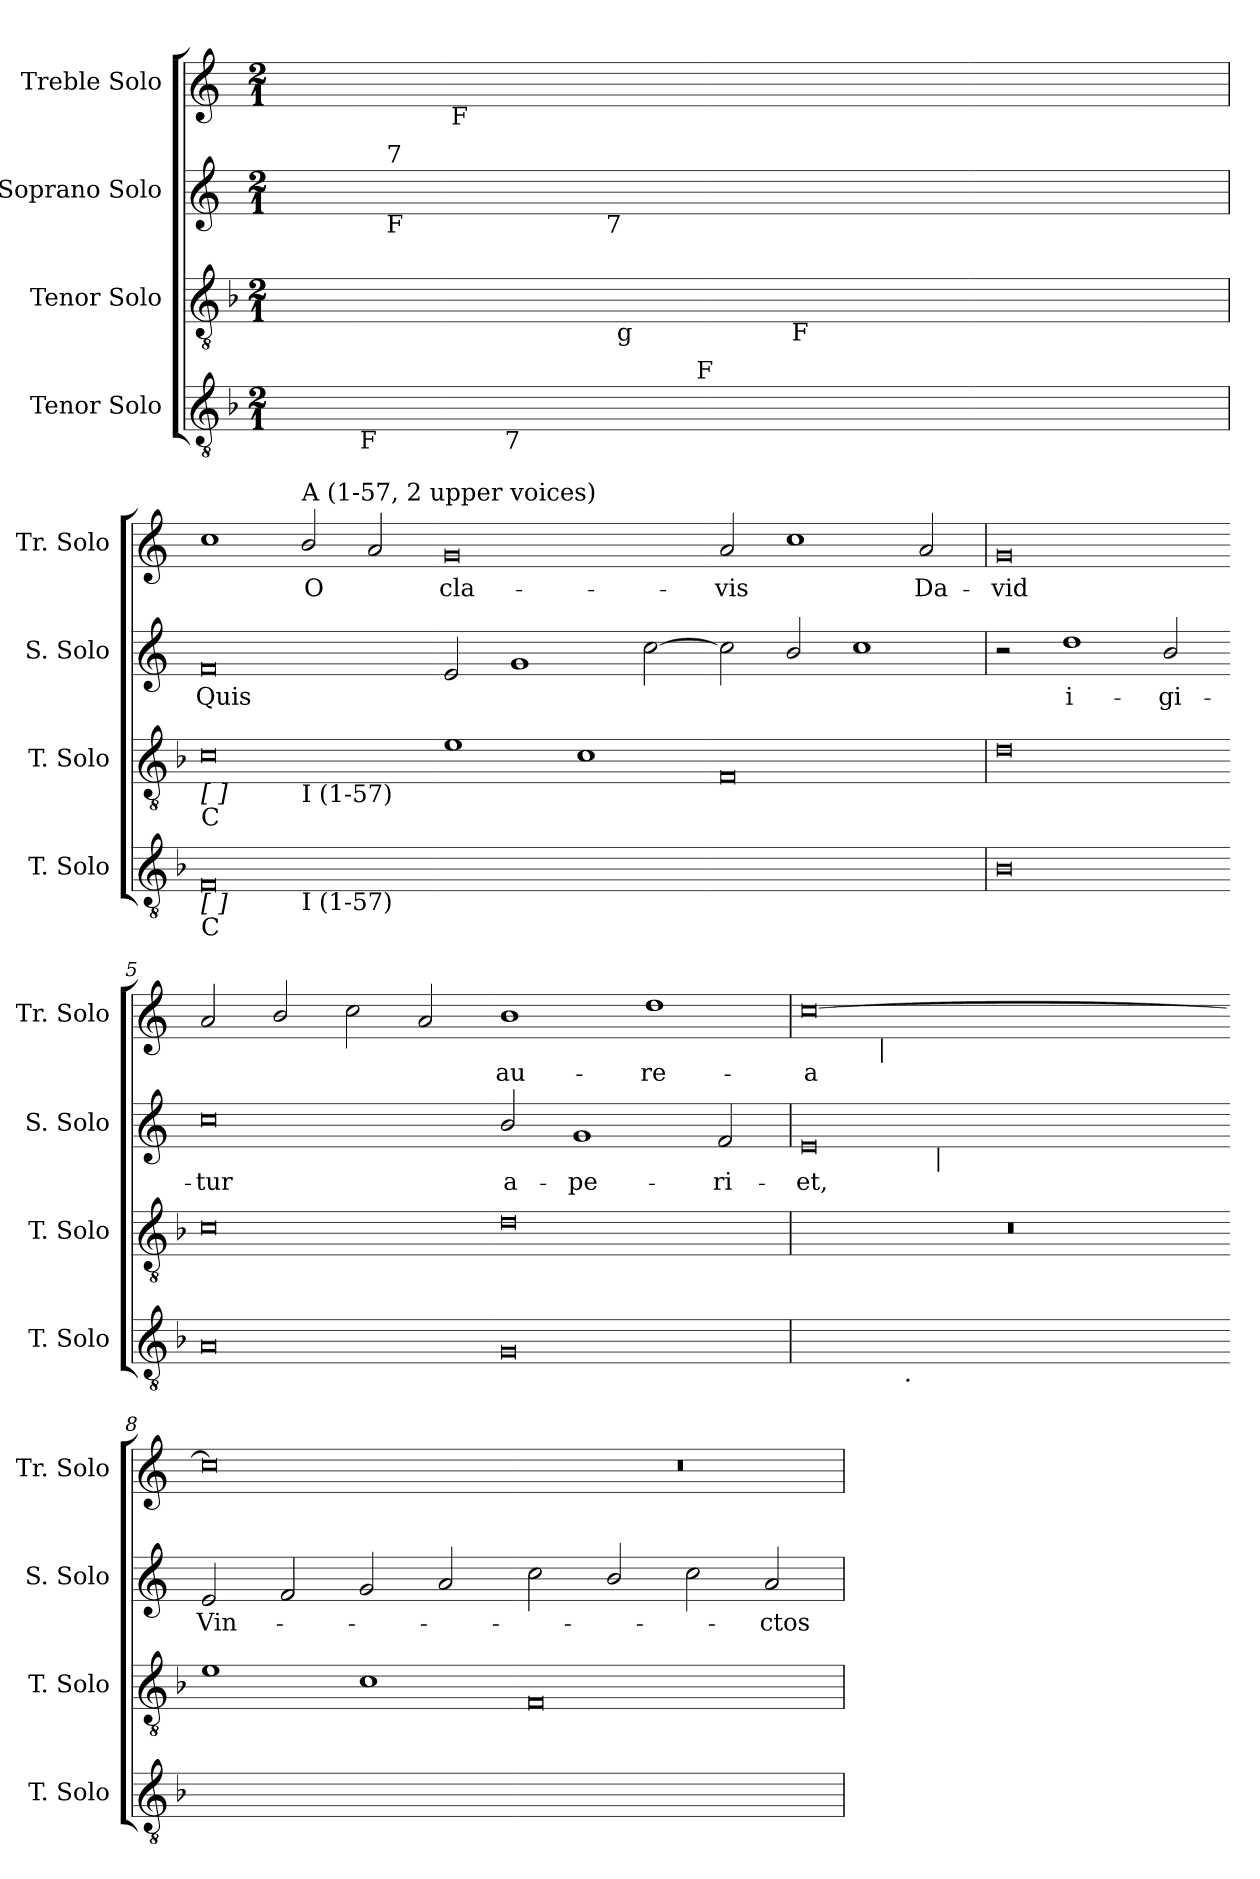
**kern	**kern	**kern	**text	**kern	**text
*part4	*part3	*part2	*part2	*part1	*part1
*staff4	*staff3	*staff2	*staff2	*staff1	*staff1
*I"Tenor Solo	*I"Tenor Solo	*I"Soprano Solo	*	*I"Treble Solo	*
*I'T. Solo	*I'T. Solo	*I'S. Solo	*	*I'Tr. Solo	*
!!LO:PB:g=z
*clefGv2	*clefGv2	*clefG2	*	*clefG2	*
*ITrd7c12	*ITrd7c12	*	*	*	*
*k[b-]	*k[b-]	*k[]	*	*k[]	*
*F:	*F:	*C:	*	*C:	*
*M2/1	*M2/1	*M2/1	*	*M2/1	*
=1	=1	=1	=1	=1	=1
!	!	!	!	!LO:TX:b:t=a	!
!	!	!	!	!LO:TX:b:t=Y	!
!	!	!	!	!LO:TX:b:t=Y	!
!	!	!LO:TX:b:t=F	!	!	!
!	!	!LO:TX:b:t=Y	!	!	!
!	!	!LO:TX:b:t=7	!	!	!
!	!	!LO:TX:b:t=F	!	!	!
!	!	!LO:TX:a:t=7	!	!	!
!	!LO:TX:b:t=Contratenor	!	!	!	!
!	!LO:TX:b:t=F	!	!	!	!
!	!LO:TX:b:t=F	!	!	!	!
!	!LO:TX:b:t=U	!	!	!	!
!	!LO:TX:b:t=U	!	!	!	!
!	!LO:TX:b:t=Í	!	!	!	!
!LO:TX:b:t=Tenor	!	!	!	!	!
!LO:TX:b:t=F	!	!	!	!	!
!LO:TX:b:t=F	!	!	!	!	!
!LO:TX:b:t=F	!	!	!	!	!
!LO:TX:b:t=7	!	!	!	!	!
!LO:TX:b:t=F	!	!	!	!	!
!LO:TX:b:t=7	!	!	!	!	!
!LO:TX:b:t=g	!	!	!	!	!
!LO:TX:b:t=Í	!	!	!	!	!
!LO:N:vis=1	!LO:N:vis=1	!LO:N:vis=1	!	!LO:N:vis=1	!
*^	*^	*^	*	*^	*
*	*^	*	*^	*	*^	*	*	*	*
*	*	*^	*	*	*	*	*	*	*	*	*	*
0ryy	4ryy	4ryy	2ryy	0ryy	2ryy	1ryy	0ryy	4ryy	2ryy	.	0ryy	4ryy	.
.	64ryy	8ryy	.	.	.	.	.	32ryy	.	.	.	8ryy	.
.	1024ryy	.	.	.	.	.	.	.	.	.	.	.	.
!	!LO:TX:b:t=F	!	!	!	!	!	!	!	!	!	!	!	!
.	1ryy	.	.	.	.	.	.	.	.	.	.	.	.
.	.	.	.	.	.	.	.	128ryy	.	.	.	.	.
.	.	.	.	.	.	.	.	256ryy	.	.	.	.	.
.	.	.	.	.	.	.	.	1024ryy	.	.	.	.	.
!	!	!	!	!	!	!	!	!LO:TX:a:t=7	!	!	!	!	!
!	!	!	!	!	!	!	!	!LO:TX:b:t=F	!	!	!	!	!
.	.	.	.	.	.	.	.	1ryy	.	.	.	.	.
.	.	16ryy	.	.	.	.	.	.	.	.	.	32ryy	.
.	.	.	.	.	.	.	.	.	.	.	.	128ryy	.
.	.	.	.	.	.	.	.	.	.	.	.	512ryy	.
!	!	!	!	!	!	!	!	!	!	!	!	!LO:TX:b:t=F	!
.	.	.	.	.	.	.	.	.	.	.	.	1ryy	.
.	.	32ryy	.	.	.	.	.	.	.	.	.	.	.
.	.	64ryy	.	.	.	.	.	.	.	.	.	.	.
.	.	256ryy	.	.	.	.	.	.	.	.	.	.	.
.	.	1024ryy	.	.	.	.	.	.	.	.	.	.	.
!	!	!LO:TX:b:t=7	!	!	!	!	!	!	!	!	!	!	!
.	.	1ryy	.	.	.	.	.	.	.	.	.	.	.
.	.	.	4ryy	.	8ryy	.	.	.	8ryy	.	.	.	.
.	.	.	.	.	16ryy	.	.	.	16ryy	.	.	.	.
.	.	.	.	.	64ryy	.	.	.	64ryy	.	.	.	.
.	.	.	.	.	128...ryy	.	.	.	512.ryy	.	.	.	.
!	!	!	!	!	!	!	!	!	!LO:TX:b:t=7	!	!	!	!
.	.	.	.	.	.	.	.	.	1ryy	.	.	.	.
!	!	!	!	!	!LO:TX:b:t=g	!	!	!	!	!	!	!	!
.	.	.	.	.	1ryy	.	.	.	.	.	.	.	.
.	.	.	8ryy	.	.	.	.	.	.	.	.	.	.
.	.	.	64ryy	.	.	.	.	.	.	.	.	.	.
.	.	.	1024ryy	.	.	.	.	.	.	.	.	.	.
!	!	!	!LO:TX:a:t=F	!	!	!	!	!	!	!	!	!	!
.	.	.	1ryy	.	.	.	.	.	.	.	.	.	.
.	.	.	.	.	.	16ryy	.	.	.	.	.	.	.
.	.	.	.	.	.	32ryy	.	.	.	.	.	.	.
.	.	.	.	.	.	256ryy	.	.	.	.	.	.	.
!	!	!	!	!	!	!LO:TX:b:t=F	!	!	!	!	!	!	!
.	.	.	.	.	.	2ryy	.	.	.	.	.	.	.
.	2ryy	.	.	.	.	.	.	.	.	.	.	.	.
.	.	.	.	.	.	.	.	2ryy	.	.	.	.	.
.	.	.	.	.	.	.	.	.	.	.	.	2ryy	.
.	.	2ryy	.	.	.	.	.	.	.	.	.	.	.
.	.	.	.	.	.	4ryy	.	.	.	.	.	.	.
.	.	.	.	.	.	.	.	.	4ryy	.	.	.	.
.	.	.	.	.	4ryy	.	.	.	.	.	.	.	.
.	8ryy	.	.	.	.	.	.	.	.	.	.	.	.
.	.	.	.	.	.	.	.	8ryy	.	.	.	.	.
.	.	.	.	.	.	8ryy	.	.	.	.	.	.	.
.	16ryy	.	16ryy	.	.	.	.	.	.	.	.	.	.
.	.	.	.	.	.	.	.	.	.	.	.	16ryy	.
.	.	.	.	.	.	.	.	16ryy	.	.	.	.	.
.	32ryy	.	32ryy	.	.	.	.	.	.	.	.	.	.
.	.	.	.	.	.	.	.	.	32ryy	.	.	.	.
.	.	.	.	.	32ryy	.	.	.	.	.	.	.	.
.	.	.	.	.	.	64..ryy	.	.	.	.	.	.	.
.	.	.	.	.	.	.	.	.	.	.	.	64ryy	.
.	.	.	.	.	.	.	.	64ryy	.	.	.	.	.
.	128...ryy	.	128...ryy	.	.	.	.	.	.	.	.	.	.
.	.	.	.	.	.	.	.	.	128ryy	.	.	.	.
.	.	128ryy	.	.	.	.	.	.	.	.	.	.	.
.	.	.	.	.	.	.	.	.	.	.	.	256.ryy	.
.	.	.	.	.	.	.	.	.	256ryy	.	.	.	.
.	.	512.ryy	.	.	.	.	.	512.ryy	.	.	.	.	.
.	.	.	.	.	1024ryy	.	.	.	1024ryy	.	.	.	.
*v	*v	*v	*v	*	*	*	*v	*v	*v	*	*v	*v	*
*	*v	*v	*v	*	*	*	*
=1	=1	=1	=1	=1	=1
*^	*^	*^	*	*^	*
*	*^	*	*^	*	*^	*	*	*	*
*	*	*^	*	*	*	*	*	*	*	*	*	*
!	!	!	!	!	!	!	!	!	!	!	!LO:TX:b:t=[ ]	!	!
!	!	!	!	!	!	!	!	!	!	!	!LO:TX:b:t=C	!	!
!	!	!	!	!	!	!	!LO:TX:b:t=[ ]	!	!	!	!	!	!
!	!	!	!	!	!	!	!LO:TX:b:t=C	!	!	!	!	!	!
!	!	!	!	!LO:TX:b:t=[ ]	!	!	!	!	!	!	!	!	!
!	!	!	!	!LO:TX:b:t=C	!	!	!	!	!	!	!	!	!
!LO:TX:b:t=[ ]	!	!	!	!	!	!	!	!	!	!	!	!	!
!LO:TX:b:t=C	!	!	!	!	!	!	!	!	!	!	!	!	!
!	!	!	!	!	!	!	!	!	!	!LO:LY:b:color=#000000	!	!	!
*	*v	*v	*v	*	*	*	*v	*v	*v	*	*v	*v	*
*	*	*	*v	*v	*	*	*	*
0FFi	1ryy	0Ci	1ryy	0fi	Quis	1cci	.
!	!	!	!	!	!	!LO:TX:a:t=A (1-57, 2 upper voices)	!
!	!	!	!LO:TX:b:t=I (1-57)	!	!	!	!
!	!LO:TX:b:t=I (1-57)	!	!	!	!	!	!
!	!	!	!	!	!	!	!LO:LY:b:color=#000000
.	1ryy	.	1ryy	.	.	2bi/	O
.	.	.	.	.	.	2ai/	.
*v	*v	*	*	*	*	*	*
*	*v	*v	*	*	*	*
=2-	=2-	=2-	=2-	=2-	=2-
*^	*^	*	*	*	*
!	!	!	!	!	!	!	!LO:LY:b:color=#000000
*v	*v	*	*	*	*	*	*
*	*v	*v	*	*	*	*
[>0Ciyy	1Ei	2ei/	.	0gi	cla-
.	.	1gi	.	.	.
.	1Ci	.	.	.	.
.	.	[>2cci\	.	.	.
=3-	=3-	=3-	=3-	=3-	=3-
!	!	!	!	!	!LO:LY:b:color=#000000
0Ciyy]	0FFi	2cci\]	.	2ai/	-vis
.	.	2bi/	.	1cci	.
.	.	1cci	.	.	.
!	!	!	!	!	!LO:LY:b:color=#000000
.	.	.	.	2ai/	Da-
=4	=4	=4	=4	=4	=4
!	!	!	!	!	!LO:LY:b:color=#000000
0BB-i	0Di	2r	.	0gi	-vid
!	!	!	!LO:LY:b:color=#000000	!	!
.	.	1ddi	i-	.	.
!	!	!	!LO:LY:b:color=#000000	!	!
.	.	2bi/	-gi-	.	.
=5-	=5-	=5-	=5-	=5-	=5-
!	!	!	!LO:LY:b:color=#000000	!	!
0AAi	0Ci	0cci	-tur	2ai/	.
.	.	.	.	2bi/	.
.	.	.	.	2cci\	.
.	.	.	.	2ai/	.
=6-	=6-	=6-	=6-	=6-	=6-
!	!	!	!LO:LY:b:color=#000000	!	!
!	!	!	!	!	!LO:LY:b:color=#000000
0GGi	0Di	2bi/	a-	1bi	au-
!	!	!	!LO:LY:b:color=#000000	!	!
.	.	1gi	-pe-	.	.
!	!	!	!	!	!LO:LY:b:color=#000000
.	.	.	.	1ddi	-re-
!	!	!	!LO:LY:b:color=#000000	!	!
.	.	2fi/	-ri-	.	.
!!LO:LB:g=z
=7	=7	=7	=7	=7	=7
!	!LO:N:vis=1	!	!	!	!
!	!	!	!LO:LY:b:color=#000000	!	!
!	!	!	!	!LO:TX:b:i:t=-	!
!	!	!LO:TX:b:i:t=-	!	!	!
!	!	!	!	!	!LO:LY:b:color=#000000
*^	*	*^	*	*^	*
[>0Ciyy	4ryy	0r	0ei	4ryy	-et,	[>0cci	8ryy	-a
.	.	.	.	.	.	.	16ryy	.
.	.	.	.	.	.	.	32ryy	.
.	.	.	.	.	.	.	64ryy	.
.	.	.	.	.	.	.	512.ryy	.
!	!	!	!	!	!	!	!LO:TX:b:i:t=|	!
.	.	.	.	.	.	.	1ryy	.
.	32..ryy	.	.	16ryy	.	.	.	.
!	!LO:TX:b:i:t=.	!	!	!	!	!	!	!
.	1ryy	.	.	.	.	.	.	.
.	.	.	.	32ryy	.	.	.	.
.	.	.	.	64ryy	.	.	.	.
.	.	.	.	512.ryy	.	.	.	.
!	!	!	!	!LO:TX:b:i:t=|	!	!	!	!
.	.	.	.	1ryy	.	.	.	.
.	.	.	.	.	.	.	2ryy	.
.	2ryy	.	.	.	.	.	.	.
.	.	.	.	2ryy	.	.	.	.
.	.	.	.	.	.	.	4ryy	.
.	8ryy	.	.	.	.	.	.	.
.	.	.	.	8ryy	.	.	.	.
.	16ryy	.	.	.	.	.	.	.
.	.	.	.	128ryy	.	.	128ryy	.
.	128ryy	.	.	.	.	.	.	.
.	.	.	.	256ryy	.	.	256ryy	.
.	.	.	.	1024ryy	.	.	1024ryy	.
*	*	*	*v	*v	*	*	*	*
*v	*v	*	*	*	*v	*v	*
=8-	=8-	=8-	=8-	=8-	=8-
*^	*	*^	*	*^	*
!	!	!	!	!	!LO:LY:b:color=#000000	!	!	!
*	*	*	*v	*v	*	*	*	*
*v	*v	*	*	*	*v	*v	*
0Ciyy_>	1Ei	2ei/	Vin-	0cci]	.
.	.	2fi/	.	.	.
.	1Ci	2gi/	.	.	.
.	.	2ai/	.	.	.
=9-	=9-	=9-	=9-	=9-	=9-
!	!	!	!	!LO:N:vis=1	!
0Ciyy]	0FFi	2cci\	.	0r	.
.	.	2bi/	.	.	.
.	.	2cci\	.	.	.
!	!	!	!LO:LY:b:color=#000000	!	!
.	.	2ai/	-ctos	.	.
=	=	=	=	=	=
*-	*-	*-	*-	*-	*-
